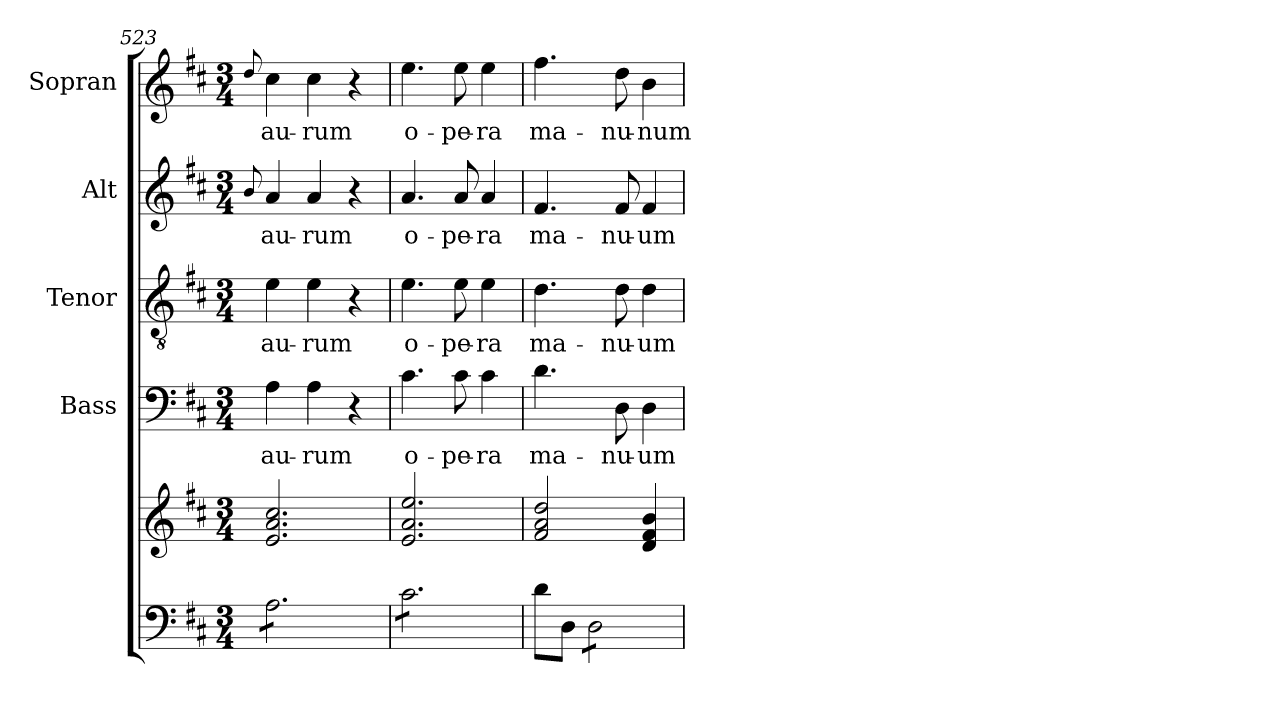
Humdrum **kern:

**kern	**kern	**kern	**text	**kern	**text	**kern	**text	**kern	**text
*part5	*part5	*part4	*part4	*part3	*part3	*part2	*part2	*part1	*part1
*staff6	*staff5	*staff4	*staff4	*staff3	*staff3	*staff2	*staff2	*staff1	*staff1
*	*	*I"Bass	*	*I"Tenor	*	*I"Alt	*	*I"Sopran	*
*	*	*I'B.	*	*I'T.	*	*I'A.	*	*I'S.	*
*clefF4	*clefG2	*clefF4	*	*clefGv2	*	*clefG2	*	*clefG2	*
*k[f#c#]	*k[f#c#]	*k[f#c#]	*	*k[f#c#]	*	*k[f#c#]	*	*k[f#c#]	*
*D:	*D:	*D:	*	*D:	*	*D:	*	*D:	*
*M3/4	*M3/4	*M3/4	*	*M3/4	*	*M3/4	*	*M3/4	*
=523	=523	=523	=523	=523	=523	=523	=523	=523	=523
.	.	.	.	.	.	8qqb/	.	8qqdd/	.
!	!	!	!LO:LY:b	!	!LO:LY:b	!	!LO:LY:b	!	!LO:LY:b
*tremolo	*	*	*	*	*	*	*	*	*
8A\L	2.e/ 2.a/ 2.cc#/	4A\	au-	4e\	au-	4a/	au-	4cc#\	au-
8A\	.	.	.	.	.	.	.	.	.
!	!	!	!LO:LY:b	!	!LO:LY:b	!	!LO:LY:b	!	!LO:LY:b
8A\	.	4A\	-rum	4e\	-rum	4a/	-rum	4cc#\	-rum
8A\	.	.	.	.	.	.	.	.	.
8A\	.	4r	.	4r	.	4r	.	4r	.
8A\J	.	.	.	.	.	.	.	.	.
=524	=524	=524	=524	=524	=524	=524	=524	=524	=524
!	!	!	!LO:LY:b	!	!LO:LY:b	!	!LO:LY:b	!	!LO:LY:b
8c#\L	2.e/ 2.a/ 2.ee/	4.c#\	o-	4.e\	o-	4.a/	o-	4.ee\	o-
8c#\	.	.	.	.	.	.	.	.	.
8c#\	.	.	.	.	.	.	.	.	.
!	!	!	!LO:LY:b	!	!LO:LY:b	!	!LO:LY:b	!	!LO:LY:b
8c#\	.	8c#\	-pe-	8e\	-pe-	8a/	-pe-	8ee\	-pe-
!	!	!	!LO:LY:b	!	!LO:LY:b	!	!LO:LY:b	!	!LO:LY:b
8c#\	.	4c#\	-ra	4e\	-ra	4a/	-ra	4ee\	-ra
8c#\J	.	.	.	.	.	.	.	.	.
*Xtremolo	*	*	*	*	*	*	*	*	*
!!LO:LB:g=z
=525	=525	=525	=525	=525	=525	=525	=525	=525	=525
!	!	!	!LO:LY:b	!	!LO:LY:b	!	!LO:LY:b	!	!LO:LY:b
8d\L	2f#/ 2a/ 2dd/	4.d\	ma-	4.d\	ma-	4.f#/	ma-	4.ff#\	ma-
8D\J	.	.	.	.	.	.	.	.	.
*tremolo	*	*	*	*	*	*	*	*	*
8D\L	.	.	.	.	.	.	.	.	.
!	!	!	!LO:LY:b	!	!LO:LY:b	!	!LO:LY:b	!	!LO:LY:b
8D\	.	8D\	-nu-	8d\	-nu-	8f#/	-nu-	8dd\	-nu-
!	!	!	!LO:LY:b	!	!LO:LY:b	!	!LO:LY:b	!	!LO:LY:b
8D\	4d/ 4f#/ 4b/	4D\	-um	4d\	-um	4f#/	-um	4b\	-num
8D\J	.	.	.	.	.	.	.	.	.
*Xtremolo	*	*	*	*	*	*	*	*	*
=	=	=	=	=	=	=	=	=	=
*-	*-	*-	*-	*-	*-	*-	*-	*-	*-
